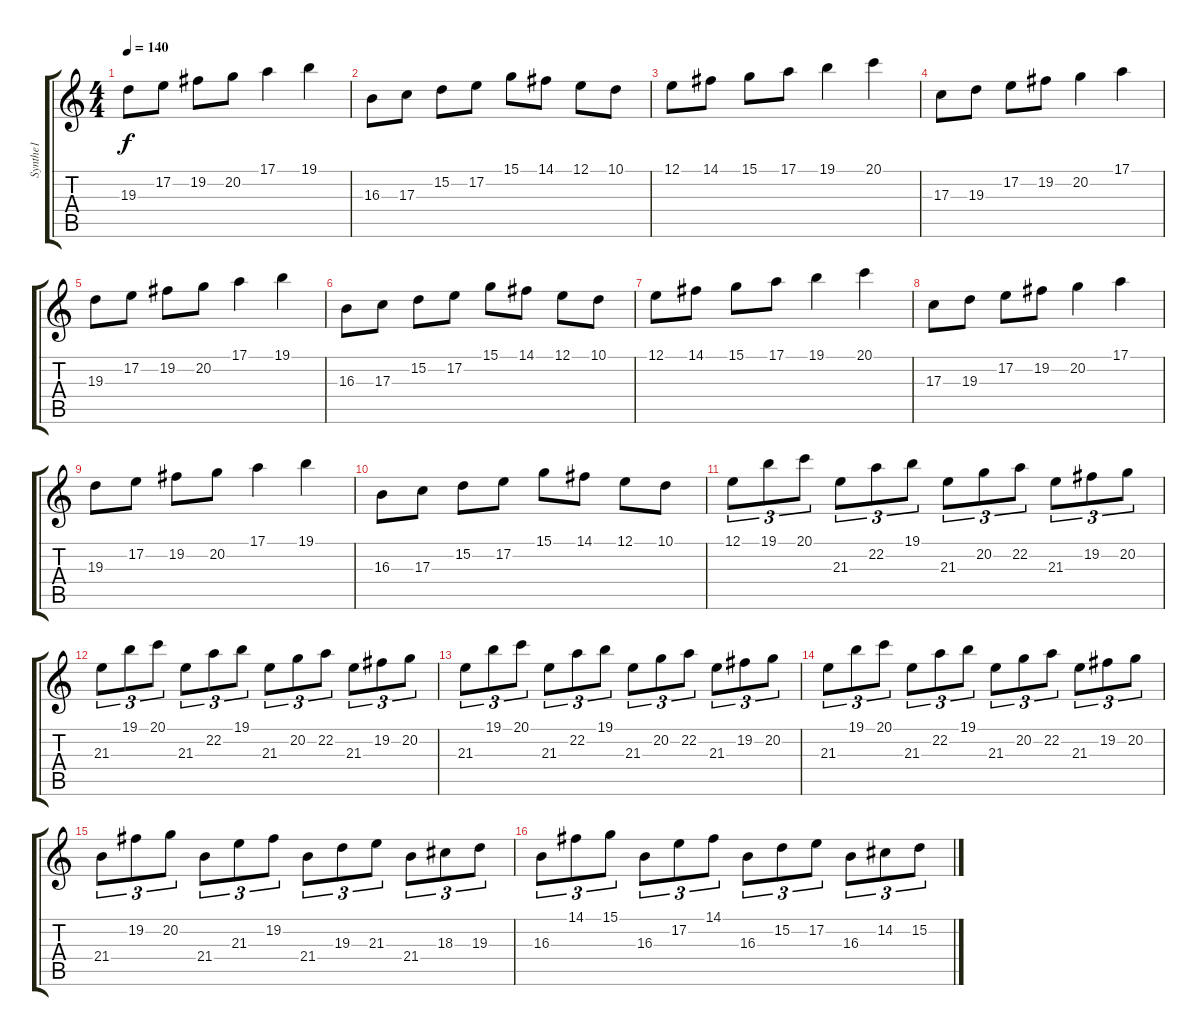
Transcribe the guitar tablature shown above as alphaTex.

\track ("Synthe1" "Synthe1") {instrument stringensemble1}
\staff {score tabs}
\tuning (E4 B3 G3 D3 A2 E2) {hide}
\ts (4 4)
\tempo 140
\clef g2
\ks c
19.3.8{dy f} 17.2.8 19.2.8 20.2.8 17.1.4 19.1.4 |
16.3.8 17.3.8 15.2.8 17.2.8 15.1.8 14.1.8 12.1.8 10.1.8 |
12.1.8 14.1.8 15.1.8 17.1.8 19.1.4 20.1.4 |
17.3.8 19.3.8 17.2.8 19.2.8 20.2.4 17.1.4 |
19.3.8 17.2.8 19.2.8 20.2.8 17.1.4 19.1.4 |
16.3.8 17.3.8 15.2.8 17.2.8 15.1.8 14.1.8 12.1.8 10.1.8 |
12.1.8 14.1.8 15.1.8 17.1.8 19.1.4 20.1.4 |
17.3.8 19.3.8 17.2.8 19.2.8 20.2.4 17.1.4 |
19.3.8 17.2.8 19.2.8 20.2.8 17.1.4 19.1.4 |
16.3.8 17.3.8 15.2.8 17.2.8 15.1.8 14.1.8 12.1.8 10.1.8 |
12.1.8{tu (3 2)} 19.1.8{tu (3 2)} 20.1.8{tu (3 2)} 21.3.8{tu (3 2)} 22.2.8{tu (3 2)} 19.1.8{tu (3 2)} 21.3.8{tu (3 2)} 20.2.8{tu (3 2)} 22.2.8{tu (3 2)} 21.3.8{tu (3 2)} 19.2.8{tu (3 2)} 20.2.8{tu (3 2)} |
21.3.8{tu (3 2)} 19.1.8{tu (3 2)} 20.1.8{tu (3 2)} 21.3.8{tu (3 2)} 22.2.8{tu (3 2)} 19.1.8{tu (3 2)} 21.3.8{tu (3 2)} 20.2.8{tu (3 2)} 22.2.8{tu (3 2)} 21.3.8{tu (3 2)} 19.2.8{tu (3 2)} 20.2.8{tu (3 2)} |
21.3.8{tu (3 2)} 19.1.8{tu (3 2)} 20.1.8{tu (3 2)} 21.3.8{tu (3 2)} 22.2.8{tu (3 2)} 19.1.8{tu (3 2)} 21.3.8{tu (3 2)} 20.2.8{tu (3 2)} 22.2.8{tu (3 2)} 21.3.8{tu (3 2)} 19.2.8{tu (3 2)} 20.2.8{tu (3 2)} |
21.3.8{tu (3 2)} 19.1.8{tu (3 2)} 20.1.8{tu (3 2)} 21.3.8{tu (3 2)} 22.2.8{tu (3 2)} 19.1.8{tu (3 2)} 21.3.8{tu (3 2)} 20.2.8{tu (3 2)} 22.2.8{tu (3 2)} 21.3.8{tu (3 2)} 19.2.8{tu (3 2)} 20.2.8{tu (3 2)} |
21.4.8{tu (3 2)} 19.2.8{tu (3 2)} 20.2.8{tu (3 2)} 21.4.8{tu (3 2)} 21.3.8{tu (3 2)} 19.2.8{tu (3 2)} 21.4.8{tu (3 2)} 19.3.8{tu (3 2)} 21.3.8{tu (3 2)} 21.4.8{tu (3 2)} 18.3.8{tu (3 2)} 19.3.8{tu (3 2)} |
16.3.8{tu (3 2)} 14.1.8{tu (3 2)} 15.1.8{tu (3 2)} 16.3.8{tu (3 2)} 17.2.8{tu (3 2)} 14.1.8{tu (3 2)} 16.3.8{tu (3 2)} 15.2.8{tu (3 2)} 17.2.8{tu (3 2)} 16.3.8{tu (3 2)} 14.2.8{tu (3 2)} 15.2.8{tu (3 2)}
